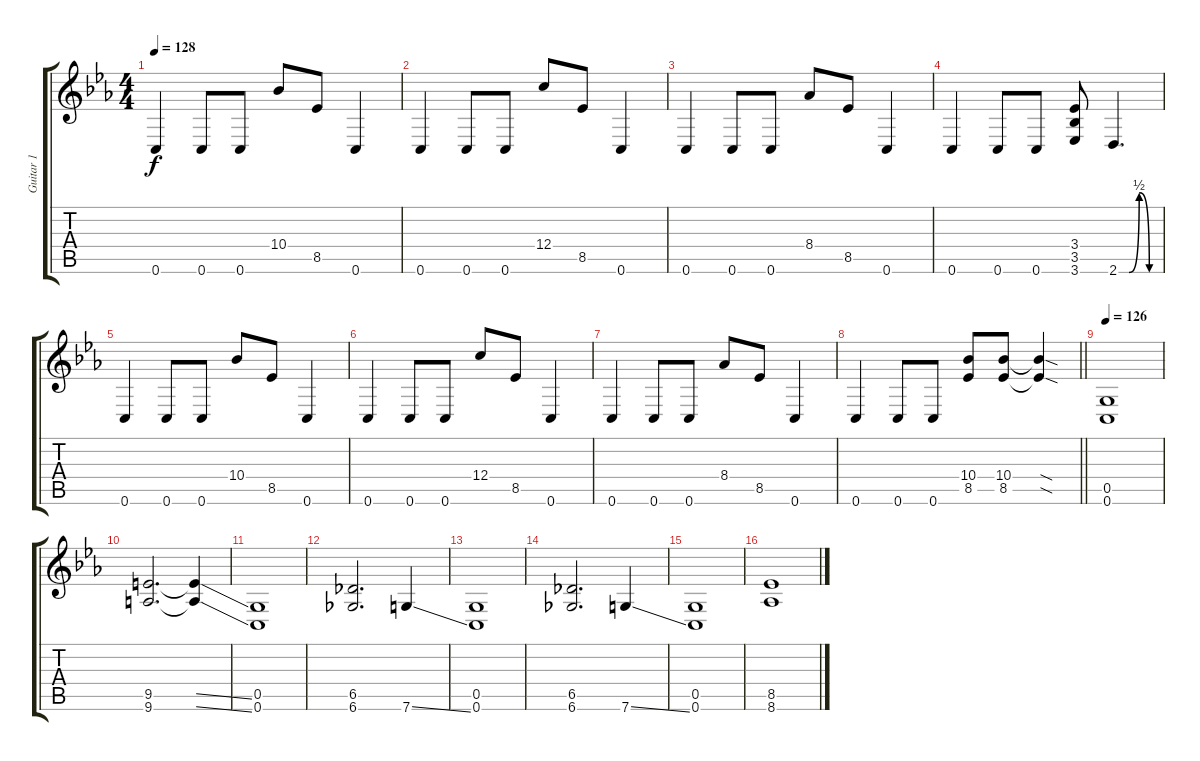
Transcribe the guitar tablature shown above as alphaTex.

\track ("Guitar 1" "Guitar 1") {instrument distortionguitar}
\staff {score tabs}
\tuning (E4 C4 G3 C3 G2 C2) {hide}
\ts (4 4)
\tempo 128
\clef g2
\ks cminor
0.6.4{dy f} 0.6.8 0.6.8 10.4.8 8.5.8 0.6.4 |
0.6.4 0.6.8 0.6.8 12.4.8 8.5.8 0.6.4 |
0.6.4 0.6.8 0.6.8 8.4.8 8.5.8 0.6.4 |
0.6.4 0.6.8 0.6.8 (3.4 3.5 3.6).8 2.6{be (custom 0 0 15 0 30 2 45 0 60 0)}.4{d} |
0.6.4 0.6.8 0.6.8 10.4.8 8.5.8 0.6.4 |
0.6.4 0.6.8 0.6.8 12.4.8 8.5.8 0.6.4 |
0.6.4 0.6.8 0.6.8 8.4.8 8.5.8 0.6.4 |
\barLineRight lightlight
0.6.4 0.6.8 0.6.8 (10.4 8.5).8 (10.4 8.5).8 (10.4{sod t} 8.5{sod t}).4 |
\tempo 126
(0.5 0.6).1 |
(9.5 9.6).2{d} (9.5{ss t} 9.6{ss t}).4 |
(0.5 0.6).1 |
(6.5 6.6).2{d} 7.6{ss}.4 |
(0.5 0.6).1 |
(6.5 6.6).2{d} 7.6{ss}.4 |
(0.5 0.6).1 |
(8.5 8.6).1
